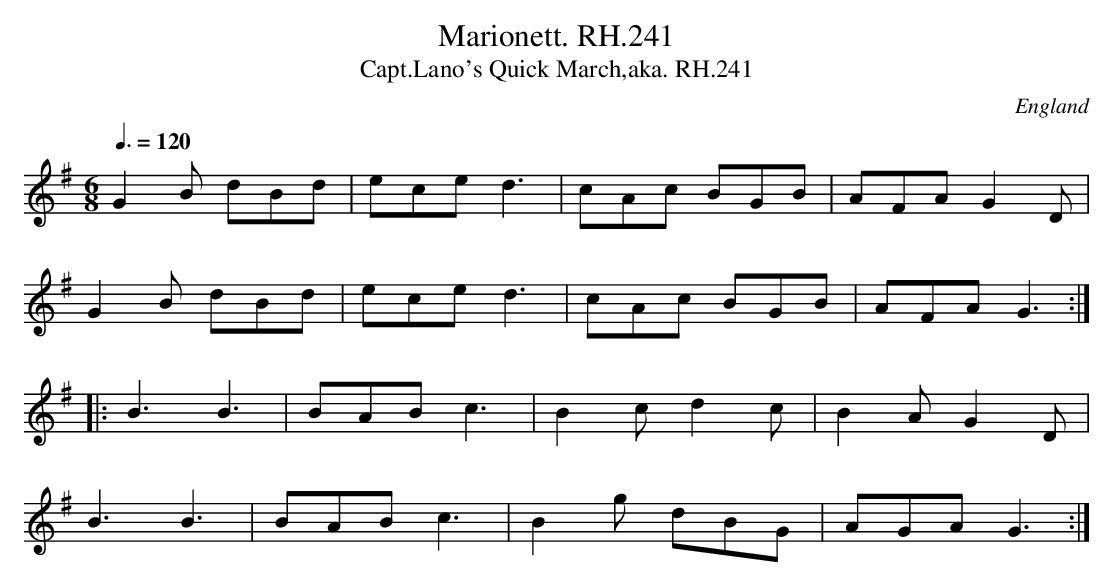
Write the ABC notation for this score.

X:1
T:Marionett. RH.241
T:Capt.Lano's Quick March,aka. RH.241
O:England
M:6/8
L:1/8
Q:3/8=120
K:G
G2B dBd|ece d3|cAc BGB|AFA G2D|
G2B dBd|ece d3|cAc BGB|AFA G3:|
|:B3 B3|BAB c3|B2c d2c|B2A G2D|
B3 B3|BAB c3|B2g dBG|AGA G3:|
